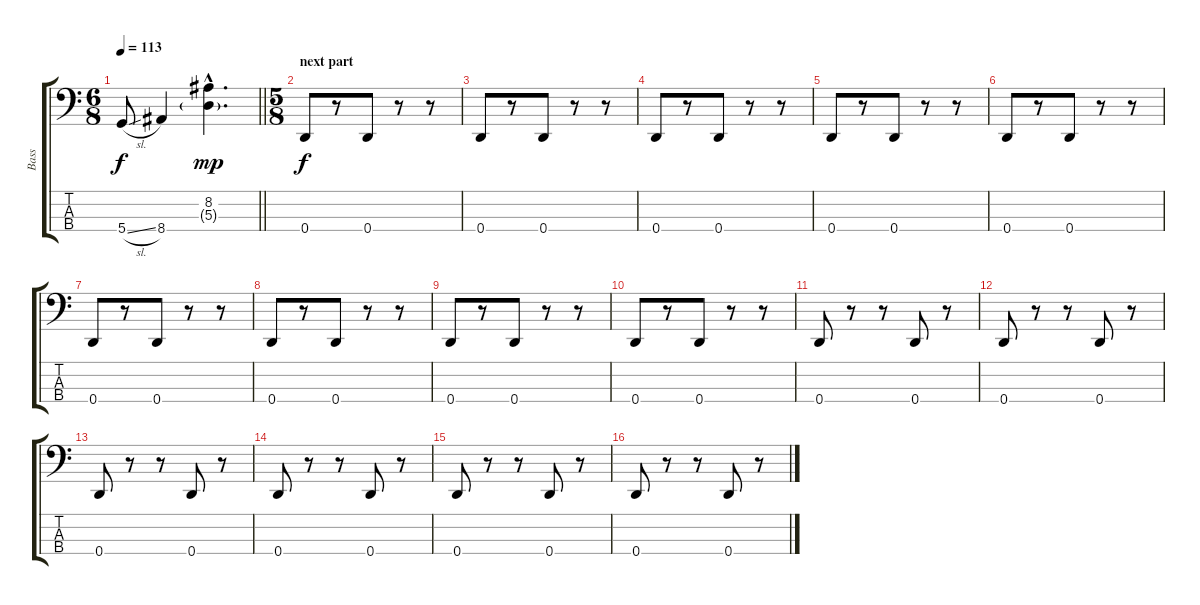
\track ("Bass" "Bass") {instrument electricbasspick}
\staff {score tabs}
\tuning (G2 D2 A1 D1) {hide}
\ts (6 8)
\tempo 113
\clef f4
\barLineRight lightlight
\ks c
5.4{sl}.8{dy f} 8.4.4 (8.2{hac} 5.3{g hac}).4{d dy mp} |
\ts (5 8)
\section ("" "next part")
0.4.8{dy f} r.8 0.4.8 r.8 r.8 |
0.4.8 r.8 0.4.8 r.8 r.8 |
0.4.8 r.8 0.4.8 r.8 r.8 |
0.4.8 r.8 0.4.8 r.8 r.8 |
0.4.8 r.8 0.4.8 r.8 r.8 |
0.4.8 r.8 0.4.8 r.8 r.8 |
0.4.8 r.8 0.4.8 r.8 r.8 |
0.4.8 r.8 0.4.8 r.8 r.8 |
0.4.8 r.8 0.4.8 r.8 r.8 |
0.4.8 r.8 r.8 0.4.8 r.8 |
0.4.8 r.8 r.8 0.4.8 r.8 |
0.4.8 r.8 r.8 0.4.8 r.8 |
0.4.8 r.8 r.8 0.4.8 r.8 |
0.4.8 r.8 r.8 0.4.8 r.8 |
0.4.8 r.8 r.8 0.4.8 r.8
